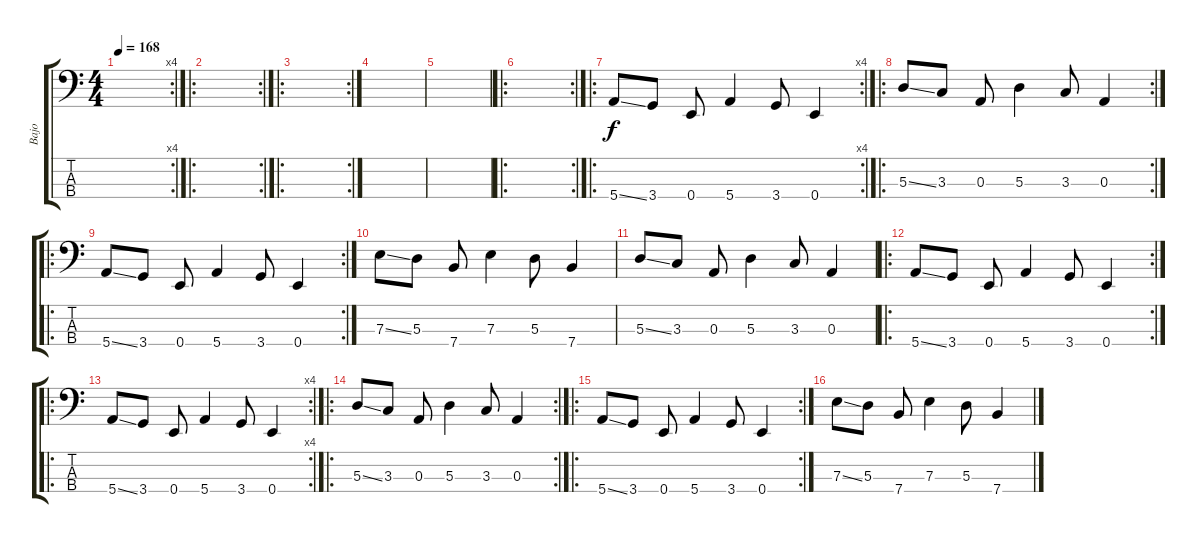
\track ("Bajo" "Bajo") {instrument electricbassfinger}
\staff {score tabs}
\tuning (G2 D2 A1 E1) {hide}
\rc 4
\ts (4 4)
\tempo 168
\clef f4
\ks c
|
\ro
\rc 2
|
\ro
\rc 2
|
|
|
\ro
\rc 2
|
\ro
\rc 4
5.4{ss}.8 3.4.8 0.4.8 5.4.4 3.4.8 0.4.4 |
\ro
\rc 2
5.3{ss}.8 3.3.8 0.3.8 5.3.4 3.3.8 0.3.4 |
\ro
\rc 2
5.4{ss}.8 3.4.8 0.4.8 5.4.4 3.4.8 0.4.4 |
7.3{ss}.8 5.3.8 7.4.8 7.3.4 5.3.8 7.4.4 |
5.3{ss}.8 3.3.8 0.3.8 5.3.4 3.3.8 0.3.4 |
\ro
\rc 2
5.4{ss}.8 3.4.8 0.4.8 5.4.4 3.4.8 0.4.4 |
\ro
\rc 4
5.4{ss}.8 3.4.8 0.4.8 5.4.4 3.4.8 0.4.4 |
\ro
\rc 2
5.3{ss}.8 3.3.8 0.3.8 5.3.4 3.3.8 0.3.4 |
\ro
\rc 2
5.4{ss}.8 3.4.8 0.4.8 5.4.4 3.4.8 0.4.4 |
7.3{ss}.8 5.3.8 7.4.8 7.3.4 5.3.8 7.4.4
